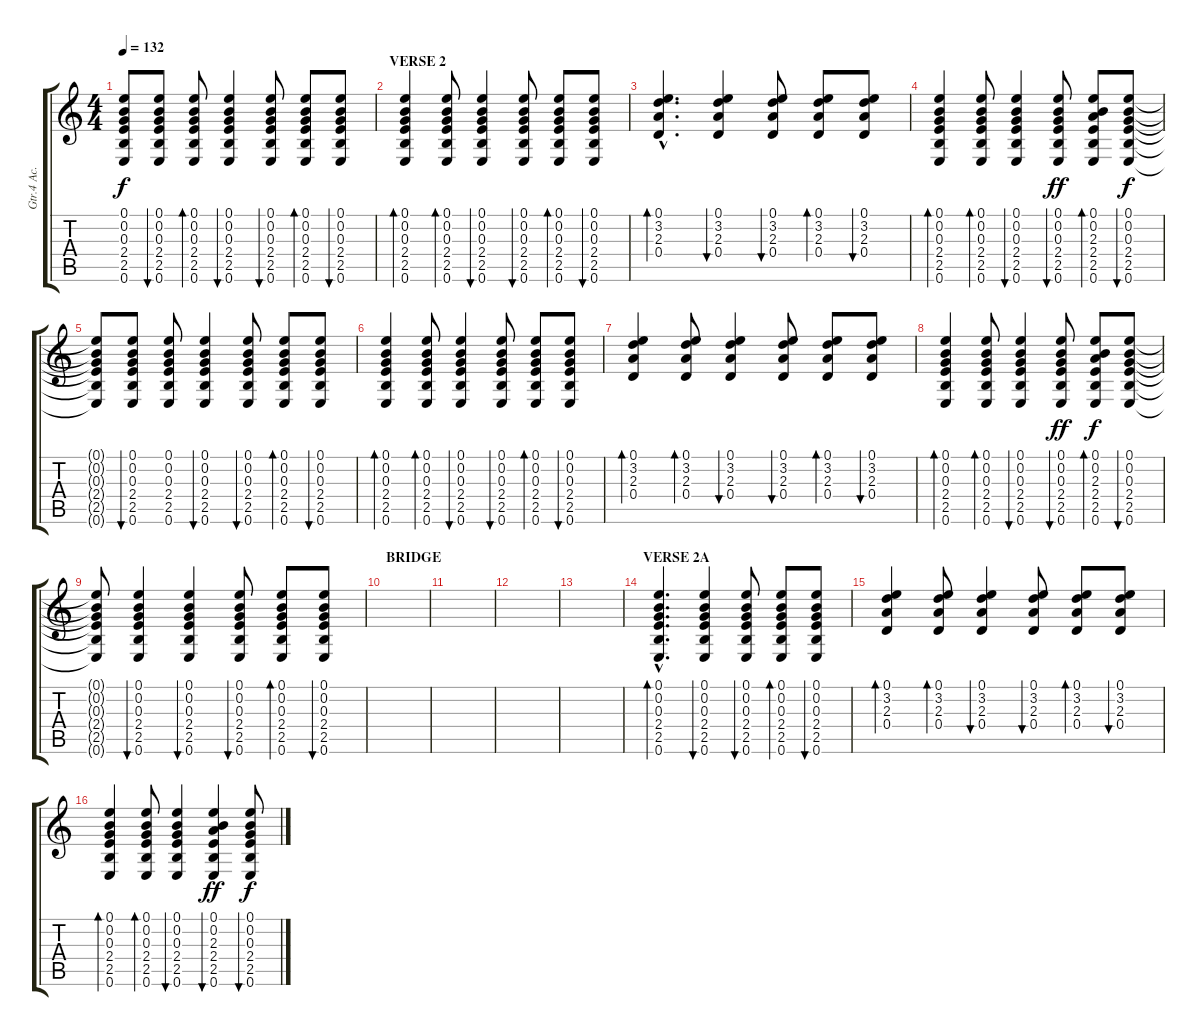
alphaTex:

\track ("Gtr.4 Ac." "Gtr.4 Ac.") {instrument acousticguitarsteel}
\staff {score tabs}
\tuning (E4 B3 G3 D3 A2 E2) {hide}
\ts (4 4)
\tempo 132
\clef g2
\ks c
(0.1{t} 0.2{t} 0.3{t} 2.4{t} 2.5{t} 0.6{t}).8{dy f} (0.1 0.2 0.3 2.4 2.5 0.6).8{bu 30} (0.1 0.2 0.3 2.4 2.5 0.6).8{bd 30} (0.1 0.2 0.3 2.4 2.5 0.6).4{bu 30} (0.1 0.2 0.3 2.4 2.5 0.6).8{bu 30} (0.1 0.2 0.3 2.4 2.5 0.6).8{bd 30} (0.1 0.2 0.3 2.4 2.5 0.6).8{bu 30} |
\section ("" "VERSE 2")
(0.1 0.2 0.3 2.4 2.5 0.6).4{bd 60} (0.1 0.2 0.3 2.4 2.5 0.6).8{bd 30} (0.1 0.2 0.3 2.4 2.5 0.6).4{bu 30} (0.1 0.2 0.3 2.4 2.5 0.6).8{bu 60} (0.1 0.2 0.3 2.4 2.5 0.6).8{bd 30} (0.1 0.2 0.3 2.4 2.5 0.6).8{bu 30} |
(0.1{hac} 3.2{hac} 2.3{hac} 0.4{hac}).4{d bd 30} (0.1 3.2 2.3 0.4).4{bu 60} (0.1 3.2 2.3 0.4).8{bu 60} (0.1 3.2 2.3 0.4).8{bd 60} (0.1 3.2 2.3 0.4).8{bu 30} |
(0.1 0.2 0.3 2.4 2.5 0.6).4{bd 60} (0.1 0.2 0.3 2.4 2.5 0.6).8{bd 30} (0.1 0.2 0.3 2.4 2.5 0.6).4{bu 30} (0.1 0.2 0.3 2.4 2.5 0.6).8{bu 60 dy ff} (0.1 0.2 2.3 2.4 2.5 0.6).8{bd 60} (0.1 0.2 0.3 2.4 2.5 0.6).8{bu 60 dy f} |
(0.1{t} 0.2{t} 0.3{t} 2.4{t} 2.5{t} 0.6{t}).8 (0.1 0.2 0.3 2.4 2.5 0.6).8{bu 30} (0.1 0.2 0.3 2.4 2.5 0.6).8 (0.1 0.2 0.3 2.4 2.5 0.6).4{bu 30} (0.1 0.2 0.3 2.4 2.5 0.6).8{bu 60} (0.1 0.2 0.3 2.4 2.5 0.6).8{bd 30} (0.1 0.2 0.3 2.4 2.5 0.6).8{bu 30} |
(0.1 0.2 0.3 2.4 2.5 0.6).4{bd 60} (0.1 0.2 0.3 2.4 2.5 0.6).8{bd 60} (0.1 0.2 0.3 2.4 2.5 0.6).4{bu 30} (0.1 0.2 0.3 2.4 2.5 0.6).8{bu 60} (0.1 0.2 0.3 2.4 2.5 0.6).8{bd 30} (0.1 0.2 0.3 2.4 2.5 0.6).8{bu 30} |
(0.1 3.2 2.3 0.4).4{bd 30} (0.1 3.2 2.3 0.4).8{bd 60} (0.1 3.2 2.3 0.4).4{bu 60} (0.1 3.2 2.3 0.4).8{bu 60} (0.1 3.2 2.3 0.4).8{bd 30} (0.1 3.2 2.3 0.4).8{bu 30} |
(0.1 0.2 0.3 2.4 2.5 0.6).4{bd 60} (0.1 0.2 0.3 2.4 2.5 0.6).8{bd 30} (0.1 0.2 0.3 2.4 2.5 0.6).4{bu 30} (0.1 0.2 0.3 2.4 2.5 0.6).8{bu 60 dy ff} (0.1 0.2 2.3 2.4 2.5 0.6).8{bd 30 dy f} (0.1 0.2 0.3 2.4 2.5 0.6).8{bu 60} |
(0.1{t} 0.2{t} 0.3{t} 2.4{t} 2.5{t} 0.6{t}).8 (0.1 0.2 0.3 2.4 2.5 0.6).4{bu 30} (0.1 0.2 0.3 2.4 2.5 0.6).4{bu 30} (0.1 0.2 0.3 2.4 2.5 0.6).8{bu 60} (0.1 0.2 0.3 2.4 2.5 0.6).8{bd 30} (0.1 0.2 0.3 2.4 2.5 0.6).8{bu 30} |
\section ("" "BRIDGE")
|
|
|
|
\section ("" "VERSE 2A")
(0.1{hac} 0.2{hac} 0.3{hac} 2.4{hac} 2.5{hac} 0.6{hac}).4{d bd 60} (0.1 0.2 0.3 2.4 2.5 0.6).4{bu 30} (0.1 0.2 0.3 2.4 2.5 0.6).8{bu 60} (0.1 0.2 0.3 2.4 2.5 0.6).8{bd 30} (0.1 0.2 0.3 2.4 2.5 0.6).8{bu 30} |
(0.1 3.2 2.3 0.4).4{bd 30} (0.1 3.2 2.3 0.4).8{bd 60} (0.1 3.2 2.3 0.4).4{bu 60} (0.1 3.2 2.3 0.4).8{bu 60} (0.1 3.2 2.3 0.4).8{bd 30} (0.1 3.2 2.3 0.4).8{bu 30} |
(0.1 0.2 0.3 2.4 2.5 0.6).4{bd 60} (0.1 0.2 0.3 2.4 2.5 0.6).8{bd 30} (0.1 0.2 0.3 2.4 2.5 0.6).4{bu 30} (0.1 0.2 2.3 2.4 2.5 0.6).4{bu 60 dy ff} (0.1 0.2 0.3 2.4 2.5 0.6).8{bu 60 dy f}
